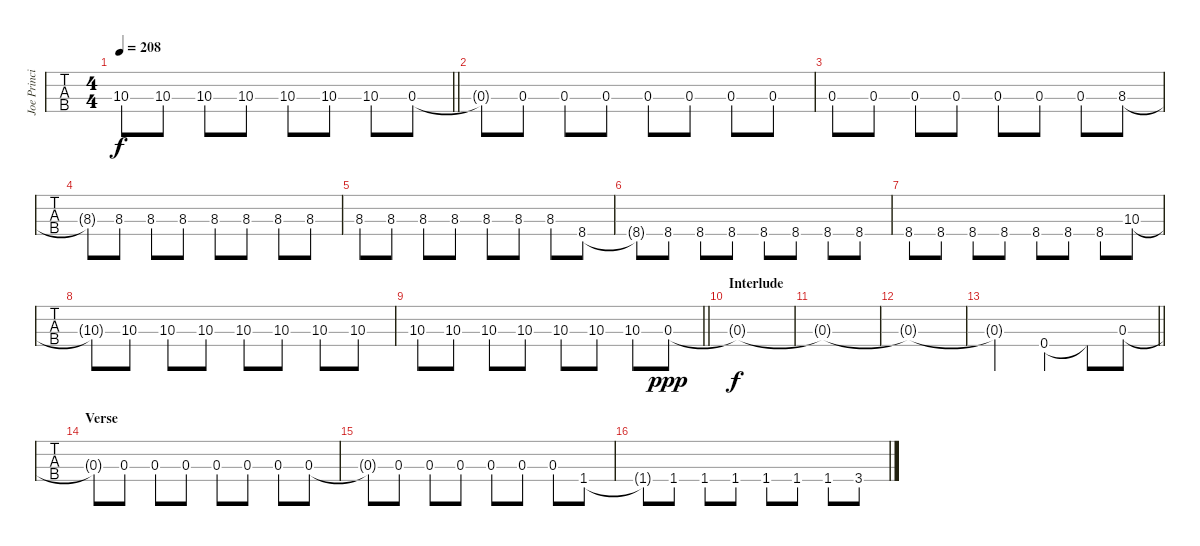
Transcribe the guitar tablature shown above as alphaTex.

\track ("Joe Principe - Bass" "Joe Princi") {instrument electricbassfinger}
\staff {tabs}
\tuning (Gb2 Db2 Ab1 Eb1) {hide}
\ts (4 4)
\tempo 208
\clef f4
\barLineRight lightlight
\ks c
10.3.8{dy f} 10.3.8 10.3.8 10.3.8 10.3.8 10.3.8 10.3.8 0.3.8 |
0.3{t}.8 0.3.8 0.3.8 0.3.8 0.3.8 0.3.8 0.3.8 0.3.8 |
0.3.8 0.3.8 0.3.8 0.3.8 0.3.8 0.3.8 0.3.8 8.3.8 |
8.3{t}.8 8.3.8 8.3.8 8.3.8 8.3.8 8.3.8 8.3.8 8.3.8 |
8.3.8 8.3.8 8.3.8 8.3.8 8.3.8 8.3.8 8.3.8 8.4.8 |
8.4{t}.8 8.4.8 8.4.8 8.4.8 8.4.8 8.4.8 8.4.8 8.4.8 |
8.4.8 8.4.8 8.4.8 8.4.8 8.4.8 8.4.8 8.4.8 10.3.8 |
10.3{t}.8 10.3.8 10.3.8 10.3.8 10.3.8 10.3.8 10.3.8 10.3.8 |
\barLineRight lightlight
10.3.8 10.3.8 10.3.8 10.3.8 10.3.8 10.3.8 10.3.8 0.3.8{dy ppp} |
\section ("" "Interlude")
0.3{t}.1{dy f} |
0.3{t}.1 |
0.3{t}.1 |
\barLineRight lightlight
0.3{t}.2 0.4.4 0.4{t}.8 0.3.8 |
\section ("" "Verse")
0.3{t}.8 0.3.8 0.3.8 0.3.8 0.3.8 0.3.8 0.3.8 0.3.8 |
0.3{t}.8 0.3.8 0.3.8 0.3.8 0.3.8 0.3.8 0.3.8 1.4.8 |
1.4{t}.8 1.4.8 1.4.8 1.4.8 1.4.8 1.4.8 1.4.8 3.4.8
